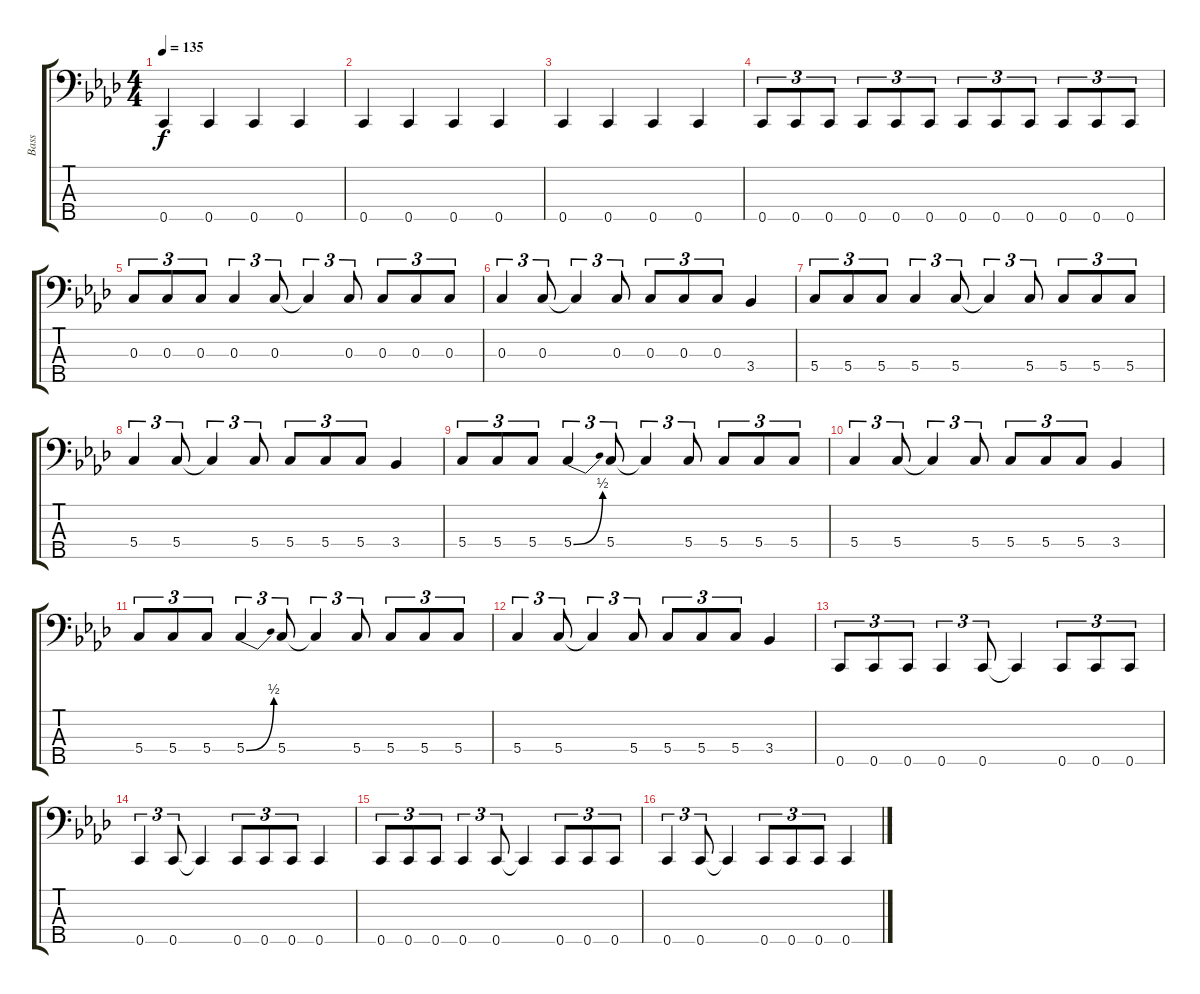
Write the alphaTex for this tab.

\track ("Bass" "Bass") {instrument fretlessbass}
\staff {score tabs}
\tuning (C3 G2 C2 G1 C1) {hide}
\ts (4 4)
\tempo 135
\clef f4
\ks ab
0.5.4{dy f} 0.5.4 0.5.4 0.5.4 |
0.5.4 0.5.4 0.5.4 0.5.4 |
0.5.4 0.5.4 0.5.4 0.5.4 |
0.5.8{tu (3 2)} 0.5.8{tu (3 2)} 0.5.8{tu (3 2)} 0.5.8{tu (3 2)} 0.5.8{tu (3 2)} 0.5.8{tu (3 2)} 0.5.8{tu (3 2)} 0.5.8{tu (3 2)} 0.5.8{tu (3 2)} 0.5.8{tu (3 2)} 0.5.8{tu (3 2)} 0.5.8{tu (3 2)} |
0.3.8{tu (3 2)} 0.3.8{tu (3 2)} 0.3.8{tu (3 2)} 0.3.4{tu (3 2)} 0.3.8{tu (3 2)} 0.3{t}.4{tu (3 2)} 0.3.8{tu (3 2)} 0.3.8{tu (3 2)} 0.3.8{tu (3 2)} 0.3.8{tu (3 2)} |
0.3.4{tu (3 2)} 0.3.8{tu (3 2)} 0.3{t}.4{tu (3 2)} 0.3.8{tu (3 2)} 0.3.8{tu (3 2)} 0.3.8{tu (3 2)} 0.3.8{tu (3 2)} 3.4.4 |
5.4.8{tu (3 2)} 5.4.8{tu (3 2)} 5.4.8{tu (3 2)} 5.4.4{tu (3 2)} 5.4.8{tu (3 2)} 5.4{t}.4{tu (3 2)} 5.4.8{tu (3 2)} 5.4.8{tu (3 2)} 5.4.8{tu (3 2)} 5.4.8{tu (3 2)} |
5.4.4{tu (3 2)} 5.4.8{tu (3 2)} 5.4{t}.4{tu (3 2)} 5.4.8{tu (3 2)} 5.4.8{tu (3 2)} 5.4.8{tu (3 2)} 5.4.8{tu (3 2)} 3.4.4 |
5.4.8{tu (3 2)} 5.4.8{tu (3 2)} 5.4.8{tu (3 2)} 5.4{be (bend 0 0 60 2)}.4{tu (3 2)} 5.4.8{tu (3 2)} 5.4{t}.4{tu (3 2)} 5.4.8{tu (3 2)} 5.4.8{tu (3 2)} 5.4.8{tu (3 2)} 5.4.8{tu (3 2)} |
5.4.4{tu (3 2)} 5.4.8{tu (3 2)} 5.4{t}.4{tu (3 2)} 5.4.8{tu (3 2)} 5.4.8{tu (3 2)} 5.4.8{tu (3 2)} 5.4.8{tu (3 2)} 3.4.4 |
5.4.8{tu (3 2)} 5.4.8{tu (3 2)} 5.4.8{tu (3 2)} 5.4{be (bend 0 0 60 2)}.4{tu (3 2)} 5.4.8{tu (3 2)} 5.4{t}.4{tu (3 2)} 5.4.8{tu (3 2)} 5.4.8{tu (3 2)} 5.4.8{tu (3 2)} 5.4.8{tu (3 2)} |
5.4.4{tu (3 2)} 5.4.8{tu (3 2)} 5.4{t}.4{tu (3 2)} 5.4.8{tu (3 2)} 5.4.8{tu (3 2)} 5.4.8{tu (3 2)} 5.4.8{tu (3 2)} 3.4.4 |
0.5.8{tu (3 2)} 0.5.8{tu (3 2)} 0.5.8{tu (3 2)} 0.5.4{tu (3 2)} 0.5.8{tu (3 2)} 0.5{t}.4 0.5.8{tu (3 2)} 0.5.8{tu (3 2)} 0.5.8{tu (3 2)} |
0.5.4{tu (3 2)} 0.5.8{tu (3 2)} 0.5{t}.4 0.5.8{tu (3 2)} 0.5.8{tu (3 2)} 0.5.8{tu (3 2)} 0.5.4 |
0.5.8{tu (3 2)} 0.5.8{tu (3 2)} 0.5.8{tu (3 2)} 0.5.4{tu (3 2)} 0.5.8{tu (3 2)} 0.5{t}.4 0.5.8{tu (3 2)} 0.5.8{tu (3 2)} 0.5.8{tu (3 2)} |
0.5.4{tu (3 2)} 0.5.8{tu (3 2)} 0.5{t}.4 0.5.8{tu (3 2)} 0.5.8{tu (3 2)} 0.5.8{tu (3 2)} 0.5.4
